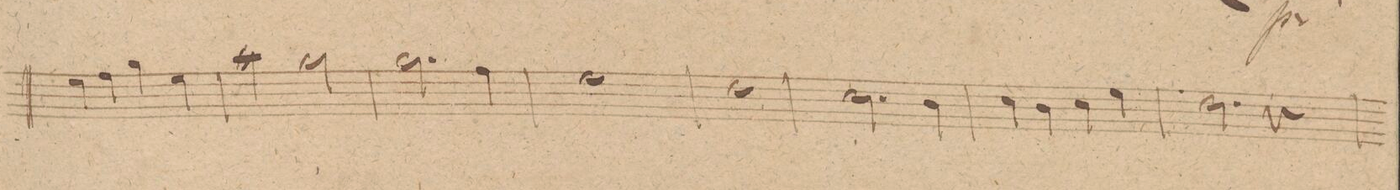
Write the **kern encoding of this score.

**kern	**dynam
*I"Clarnetto 1mo in A.	*
*clefG2	*
*k[f#c#g#]	*
*met(c)	*
*M4/4	*
4cc#\	.
4dd\	.
4ee\	.
4cc#\	.
=56	=56
2ff#\	.
2ee\	.
=57	=57
2.ee\	.
4dd\	.
=58	=58
1cc#	.
=59	=59
1b	.
=60	=60
2.a\	.
4g#\	.
=61	=61
4a\	.
4g#\	.
4a\	.
4cc#\	.
=62	=62
2.b\	.
4r	.
=63	=63
*-	*-
